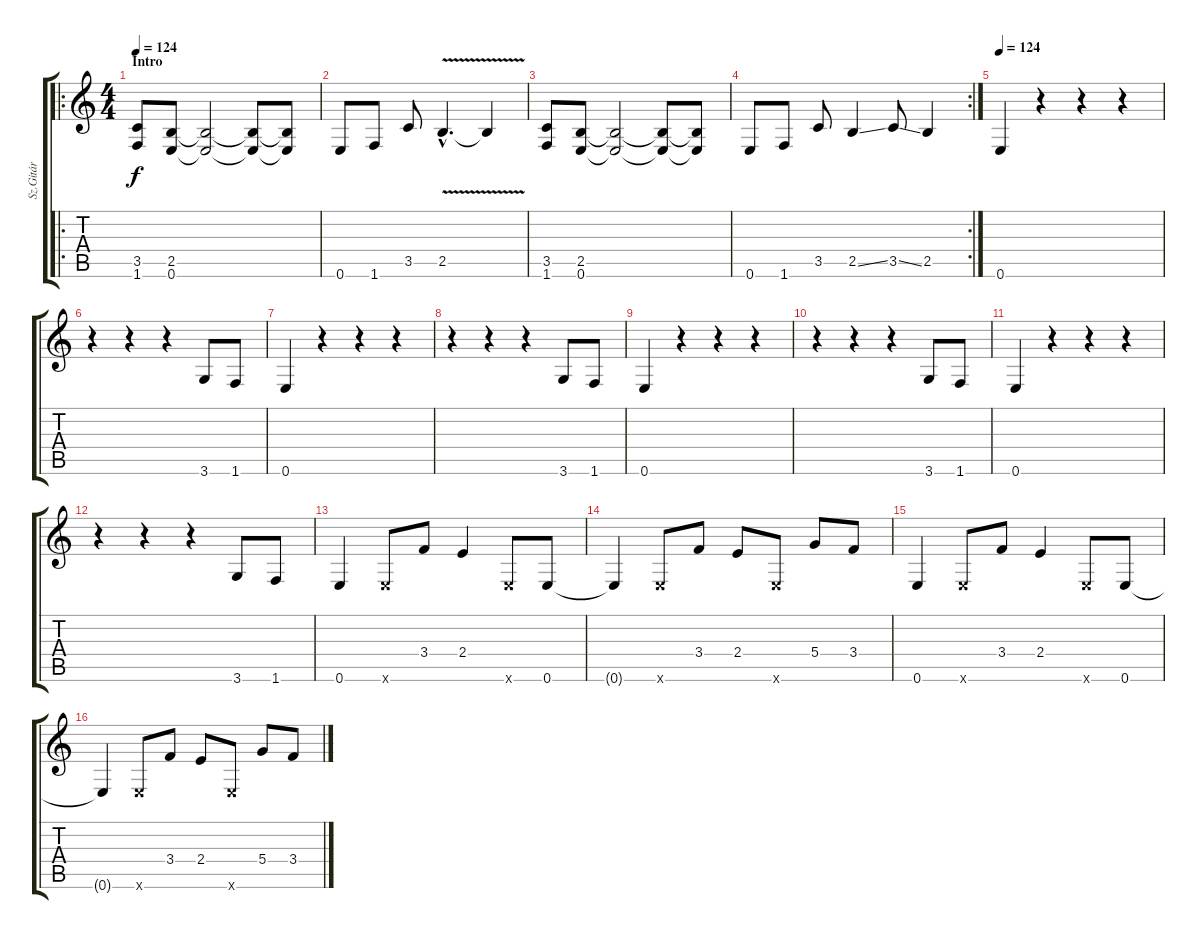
\track ("Sz.Gitár" "Sz.Gitár") {instrument distortionguitar}
\staff {score tabs}
\tuning (E4 B3 G3 D3 A2 E2) {hide}
\ro
\ts (4 4)
\section ("" "Intro")
\tempo 124
\tempo 110
\tempo 124
\clef g2
\ks c
(3.5 1.6).8{dy f instrument distortionguitar} (2.5 0.6).8 (2.5{t} 0.6{t}).2 (2.5{t} 0.6{t}).8 (2.5{t} 0.6{t}).8 |
0.6.8 1.6.8 3.5.8 2.5{v hac}.4{d} 2.5{t}.4 |
(3.5 1.6).8 (2.5 0.6).8 (2.5{t} 0.6{t}).2 (2.5{t} 0.6{t}).8 (2.5{t} 0.6{t}).8 |
\rc 2
0.6.8 1.6.8 3.5.8 2.5{ss}.4 3.5{ss}.8 2.5.4 |
\tempo 124
0.6.4 r.4 r.4 r.4 |
r.4 r.4 r.4 3.6.8 1.6.8 |
0.6.4 r.4 r.4 r.4 |
r.4 r.4 r.4 3.6.8 1.6.8 |
0.6.4 r.4 r.4 r.4 |
r.4 r.4 r.4 3.6.8 1.6.8 |
0.6.4 r.4 r.4 r.4 |
r.4 r.4 r.4 3.6.8 1.6.8 |
0.6.4 0.6{x}.8 3.4.8 2.4.4 0.6{x}.8 0.6.8 |
0.6{t}.4 0.6{x}.8 3.4.8 2.4.8 0.6{x}.8 5.4.8 3.4.8 |
0.6.4 0.6{x}.8 3.4.8 2.4.4 0.6{x}.8 0.6.8 |
0.6{t}.4 0.6{x}.8 3.4.8 2.4.8 0.6{x}.8 5.4.8 3.4.8
